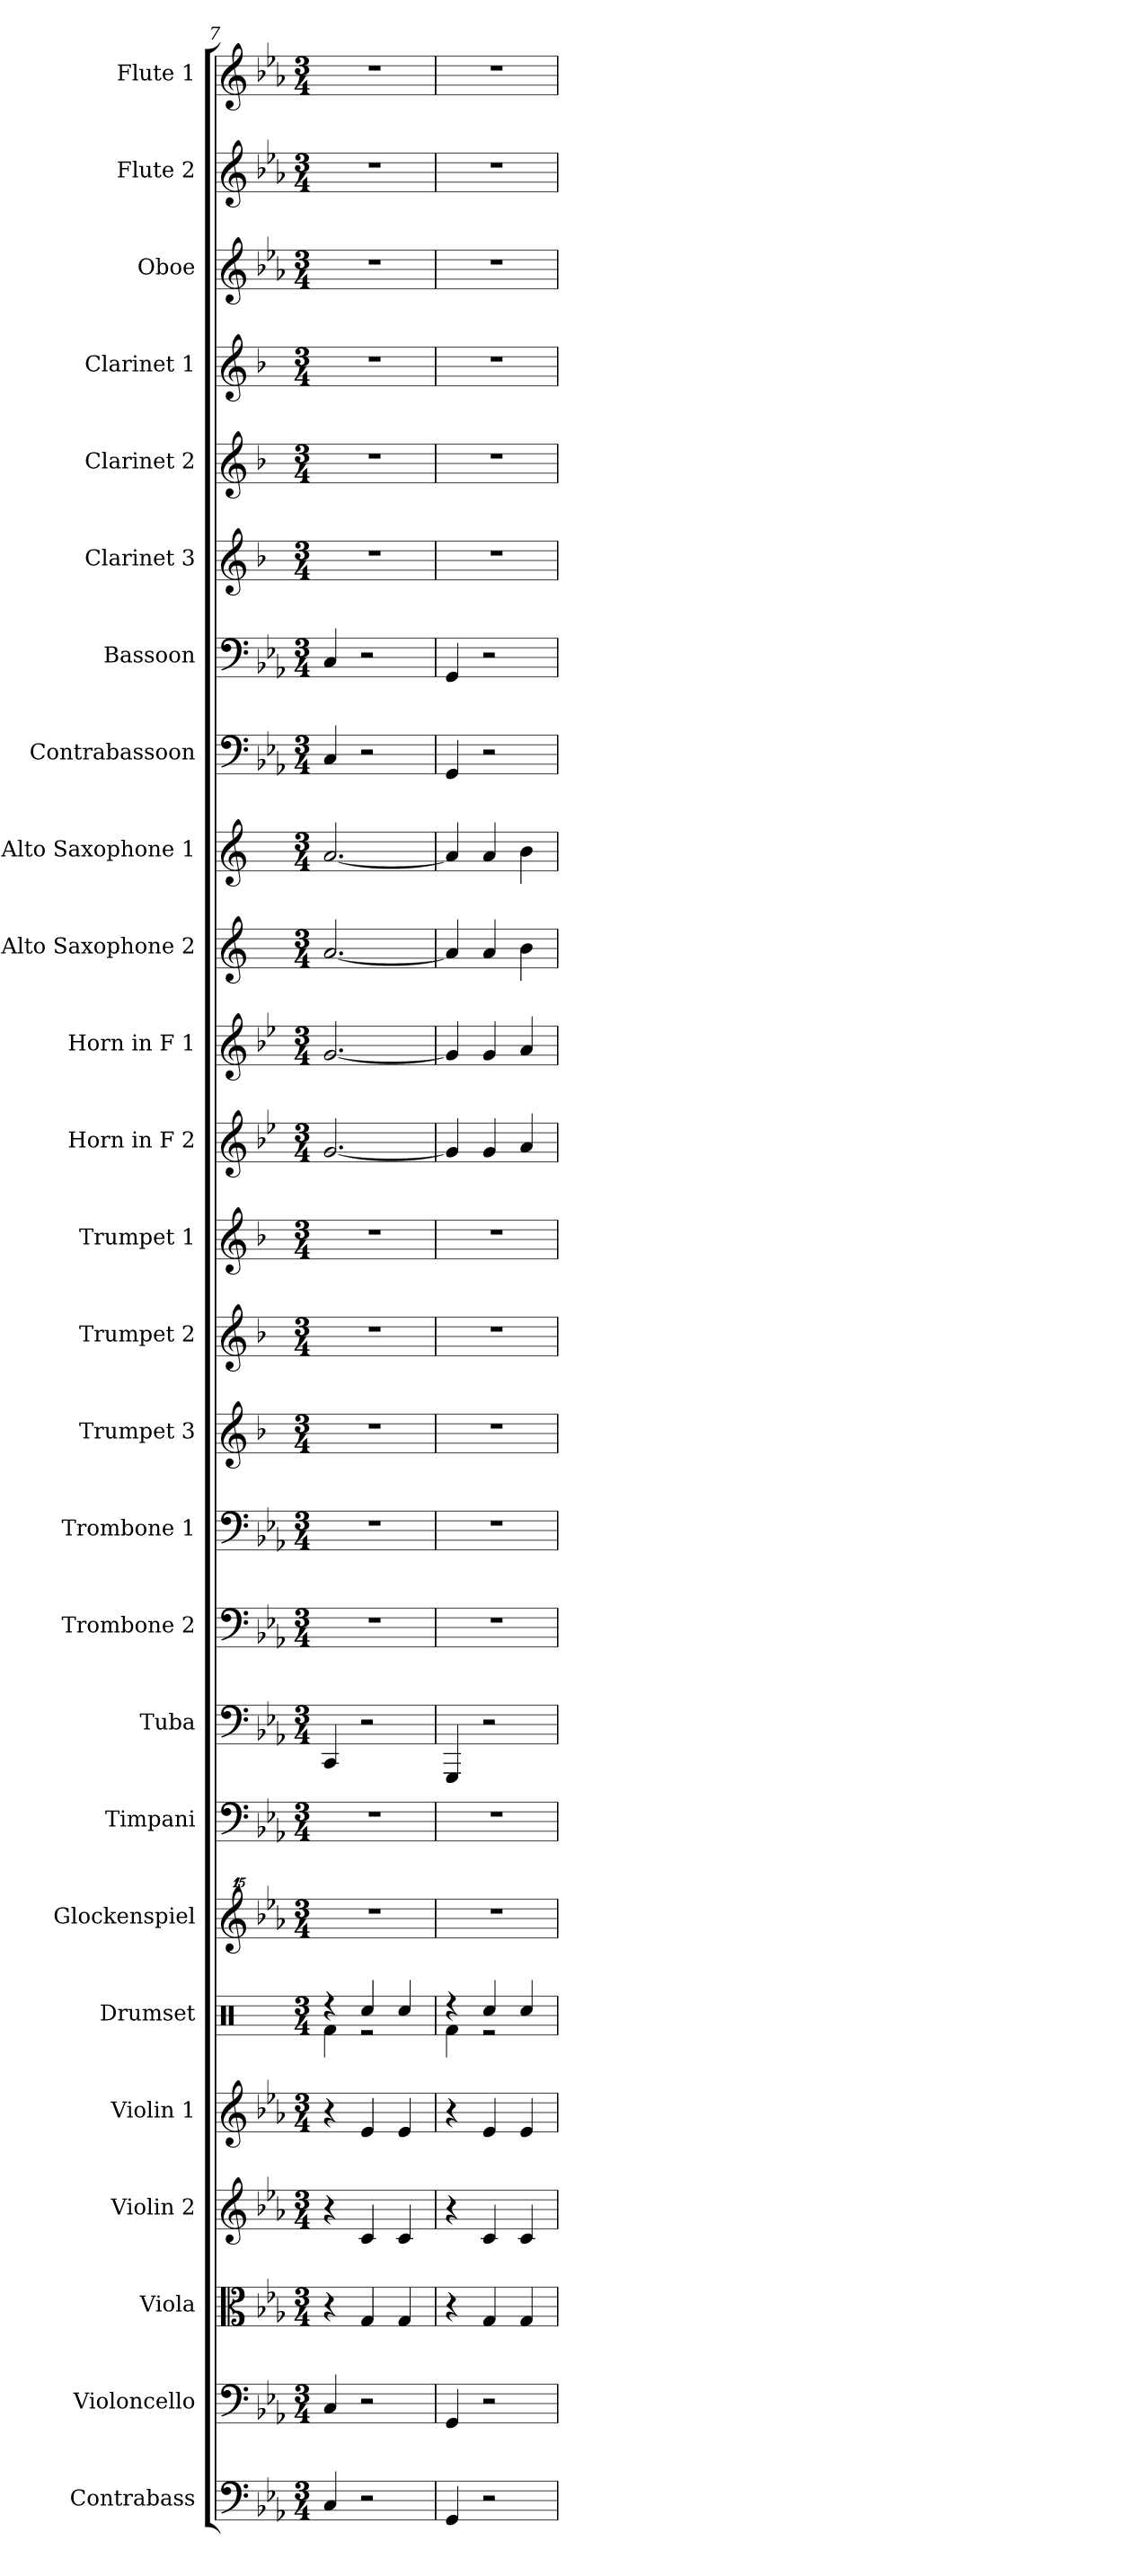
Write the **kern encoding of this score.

**kern	**kern	**kern	**kern	**kern	**kern	**kern	**kern	**kern	**kern	**kern	**kern	**kern	**kern	**kern	**kern	**kern	**kern	**kern	**kern	**kern	**kern	**kern	**kern	**kern	**kern
*part26	*part25	*part24	*part23	*part22	*part21	*part20	*part19	*part18	*part17	*part16	*part15	*part14	*part13	*part12	*part11	*part10	*part9	*part8	*part7	*part6	*part5	*part4	*part3	*part2	*part1
*staff26	*staff25	*staff24	*staff23	*staff22	*staff21	*staff20	*staff19	*staff18	*staff17	*staff16	*staff15	*staff14	*staff13	*staff12	*staff11	*staff10	*staff9	*staff8	*staff7	*staff6	*staff5	*staff4	*staff3	*staff2	*staff1
*I"Contrabass	*I"Violoncello	*I"Viola	*I"Violin 2	*I"Violin 1	*I"Drumset	*I"Glockenspiel	*I"Timpani	*I"Tuba	*I"Trombone 2	*I"Trombone 1	*I"Trumpet 3	*I"Trumpet 2	*I"Trumpet 1	*I"Horn in F 2	*I"Horn in F 1	*I"Alto Saxophone 2	*I". Alto Saxophone 1	*I"Contrabassoon	*I"Bassoon	*I"Clarinet 3	*I"Clarinet 2	*I"Clarinet 1	*I"Oboe	*I"Flute 2	*I"Flute 1
*I'Cb.	*I'Vlc.	*I'Vla.	*I'Vln. 2	*I'Vln. 1	*I'Drs.	*I'Glk.	*	*I'Tba.	*I'Tbn.	*	*	*I'2/3. Trp.	*I'1. Trp.	*	*I'1/2. Hn.	*I'A. Sax.	*I'1/2. Asax.	*I'Cbsn.	*I'Bsn.	*	*	*	*I'Ob.	*I'Fl.	*I'Fl.
*clefF4	*clefF4	*clefC3	*clefG2	*clefG2	*clefX	*clefG^^2	*clefF4	*clefF4	*clefF4	*clefF4	*clefG2	*clefG2	*clefG2	*clefG2	*clefG2	*clefG2	*clefG2	*clefF4	*clefF4	*clefG2	*clefG2	*clefG2	*clefG2	*clefG2	*clefG2
*ITrd7c12	*	*	*	*	*	*	*	*	*	*	*ITrd1c2	*ITrd1c2	*ITrd1c2	*ITrd4c7	*ITrd4c7	*ITrd5c9	*ITrd5c9	*ITrd7c12	*	*ITrd1c2	*ITrd1c2	*ITrd1c2	*	*	*
*k[b-e-a-]	*k[b-e-a-]	*k[b-e-a-]	*k[b-e-a-]	*k[b-e-a-]	*k[]	*k[b-e-a-]	*k[b-e-a-]	*k[b-e-a-]	*k[b-e-a-]	*k[b-e-a-]	*k[b-e-a-]	*k[b-e-a-]	*k[b-e-a-]	*k[b-e-a-]	*k[b-e-a-]	*k[b-e-a-]	*k[b-e-a-]	*k[b-e-a-]	*k[b-e-a-]	*k[b-e-a-]	*k[b-e-a-]	*k[b-e-a-]	*k[b-e-a-]	*k[b-e-a-]	*k[b-e-a-]
*M3/4	*M3/4	*M3/4	*M3/4	*M3/4	*M3/4	*M3/4	*M3/4	*M3/4	*M3/4	*M3/4	*M3/4	*M3/4	*M3/4	*M3/4	*M3/4	*M3/4	*M3/4	*M3/4	*M3/4	*M3/4	*M3/4	*M3/4	*M3/4	*M3/4	*M3/4
=7	=7	=7	=7	=7	=7	=7	=7	=7	=7	=7	=7	=7	=7	=7	=7	=7	=7	=7	=7	=7	=7	=7	=7	=7	=7
*	*	*	*	*	*^	*	*	*	*	*	*	*	*	*	*	*	*	*	*	*	*	*	*	*	*
4CC/	4C/	4r	4r	4r	4r	4Rf\	2.r	2.r	4CC/	2.r	2.r	2.r	2.r	2.r	[2.c/	[2.c/	[2.c/	[2.c/	4CC/	4C/	2.r	2.r	2.r	2.r	2.r	2.r
2r	2r	4G/	4c/	4e-/	4Rcc/	2r	.	.	2r	.	.	.	.	.	.	.	.	.	2r	2r	.	.	.	.	.	.
.	.	4G/	4c/	4e-/	4Rcc/	.	.	.	.	.	.	.	.	.	.	.	.	.	.	.	.	.	.	.	.	.
=8	=8	=8	=8	=8	=8	=8	=8	=8	=8	=8	=8	=8	=8	=8	=8	=8	=8	=8	=8	=8	=8	=8	=8	=8	=8	=8
4GGG/	4GG/	4r	4r	4r	4r	4Rf\	2.r	2.r	4GGG/	2.r	2.r	2.r	2.r	2.r	4c/]	4c/]	4c/]	4c/]	4GGG/	4GG/	2.r	2.r	2.r	2.r	2.r	2.r
2r	2r	4G/	4c/	4e-/	4Rcc/	2r	.	.	2r	.	.	.	.	.	4c/	4c/	4c/	4c/	2r	2r	.	.	.	.	.	.
.	.	4G/	4c/	4e-/	4Rcc/	.	.	.	.	.	.	.	.	.	4d/	4d/	4d\	4d\	.	.	.	.	.	.	.	.
*	*	*	*	*	*v	*v	*	*	*	*	*	*	*	*	*	*	*	*	*	*	*	*	*	*	*	*
=	=	=	=	=	=	=	=	=	=	=	=	=	=	=	=	=	=	=	=	=	=	=	=	=	=
*-	*-	*-	*-	*-	*-	*-	*-	*-	*-	*-	*-	*-	*-	*-	*-	*-	*-	*-	*-	*-	*-	*-	*-	*-	*-
